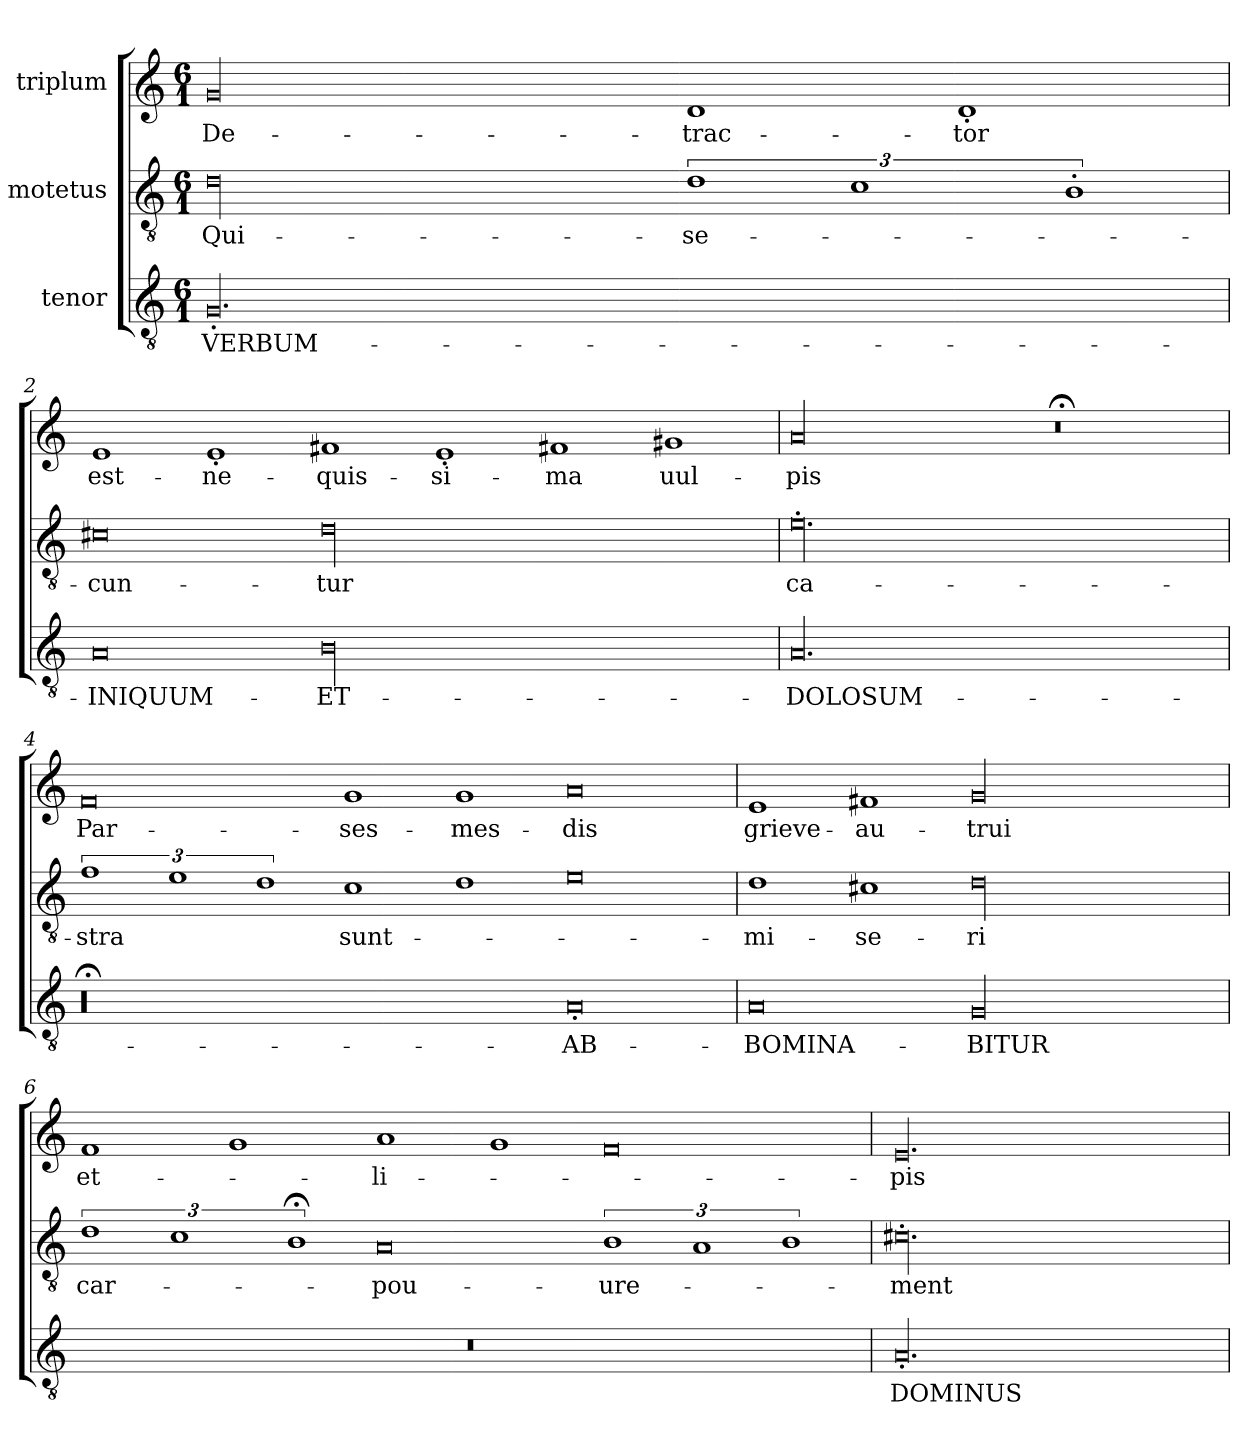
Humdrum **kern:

**kern	**text	**kern	**text	**kern	**text
*part3	*part3	*part2	*part2	*part1	*part1
*staff3	*staff3	*staff2	*staff2	*staff1	*staff1
*I"tenor	*	*I"motetus	*	*I"triplum	*
*clefGv2	*	*clefGv2	*	*clefG2	*
*k[]	*	*k[]	*	*k[]	*
*C:	*	*C:	*	*C:	*
*M6/1	*	*M6/1	*	*M6/1	*
=1	=1	=1	=1	=1	=1
00.G'/	VERBUM-	00d\	Qui-	00g/	De-
.	.	3%2d\	se-	1d/	-trac-
.	.	3%2c\	.	.	.
.	.	.	.	1d'/	-tor
.	.	3%2B'\	.	.	.
=2	=2	=2	=2	=2	=2
0A/	INIQUUM-	0c#X\	-cun-	1e/	est-
.	.	.	.	1e'/	ne-
00B\	ET-	00d\	-tur	1f#X/	-quis-
.	.	.	.	1e'/	-si-
.	.	.	.	1f#Xi/	-ma
.	.	.	.	1g#Xi/	uul-
=3	=3	=3	=3	=3	=3
00.A/	DOLOSUM-	00.e'\	ca-	00a/	-pis
.	.	.	.	0r;<	.
!!LO:LB:g=z
=4	=4	=4	=4	=4	=4
00r;<	.	3%2f\	-stra	0f/	Par-
.	.	3%2e\	.	.	.
.	.	3%2d\	.	.	.
.	.	1c\	sunt-	1g/	ses-
.	.	1d\	.	1g/	mes-
0A'/	AB-	0e\	.	0a/	-dis
=5	=5	=5	=5	=5	=5
0A/	-BOMINA-	1d\	mi-	1e/	grieve-
.	.	1c#Xi\	-se-	1f#Xi/	au-
00G/	-BITUR	00d\	-ri	00g/	-trui
=6	=6	=6	=6	=6	=6
00.r	.	3%2d\	car-	1f/	et-
.	.	3%2c\	.	.	.
.	.	.	.	1g/	.
.	.	3%2B;<\	.	.	.
.	.	0A/	pou-	1a/	li-
.	.	.	.	1g/	.
.	.	3%2B\	-ure-	0f/	.
.	.	3%2A/	.	.	.
.	.	3%2B\	.	.	.
=7	=7	=7	=7	=7	=7
00.A'/	DOMINUS-	00.c#X'i\	-ment	00.e/	pis-
=	=	=	=	=	=
*-	*-	*-	*-	*-	*-
